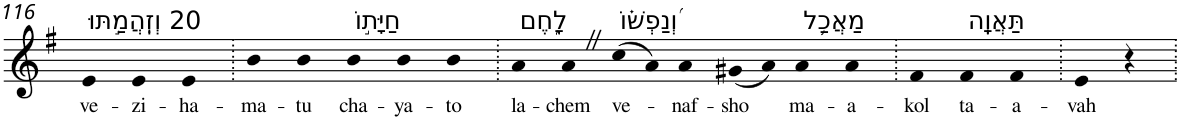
**kern	**text
*part1	*part1
*staff1	*staff1
*I"Piano	*
*I'Pno	*
!!LO:PB:g=z
*clefG2	*
*k[f#]	*
*G:	*
=116	=116
!LO:TX:a:t=20 וְזִֽהֲמַ֣תּוּ	!
!	!LO:LY:b
4e	ve-
!	!LO:LY:b
4e	-zi-
!	!LO:LY:b
4e	-ha-
=117.	=117.
!	!LO:LY:b
4b	-ma-
!	!LO:LY:b
4b	-tu
!LO:TX:a:t=חַיָּת֣וֹ	!
!	!LO:LY:b
4b	cha-
!	!LO:LY:b
4b	-ya-
!	!LO:LY:b
4b	-to
=118.	=118.
!LO:TX:a:t=לָ֑חֶם	!
!	!LO:LY:b
4a	la-
!	!LO:LY:b
4aZ	-chem
!LO:TX:a:t=וְ֝נַפְשׁ֗וֹ	!
!	!LO:LY:b
(8cc	ve-
8a)	.
!	!LO:LY:b
4a	-naf-
!	!LO:LY:b
(8g#X	-sho
8a)	.
!LO:TX:a:t=מַאֲכַ֥ל	!
!	!LO:LY:b
4a	ma-
!	!LO:LY:b
4a	-a-
=119.	=119.
!	!LO:LY:b
4f#	-kol
!LO:TX:a:t=תַּאֲוָֽה	!
!	!LO:LY:b
4f#	ta-
!	!LO:LY:b
4f#	-a-
=120.	=120.
!	!LO:LY:b
4e	-vah
4r	.
=.	=.
*-	*-
